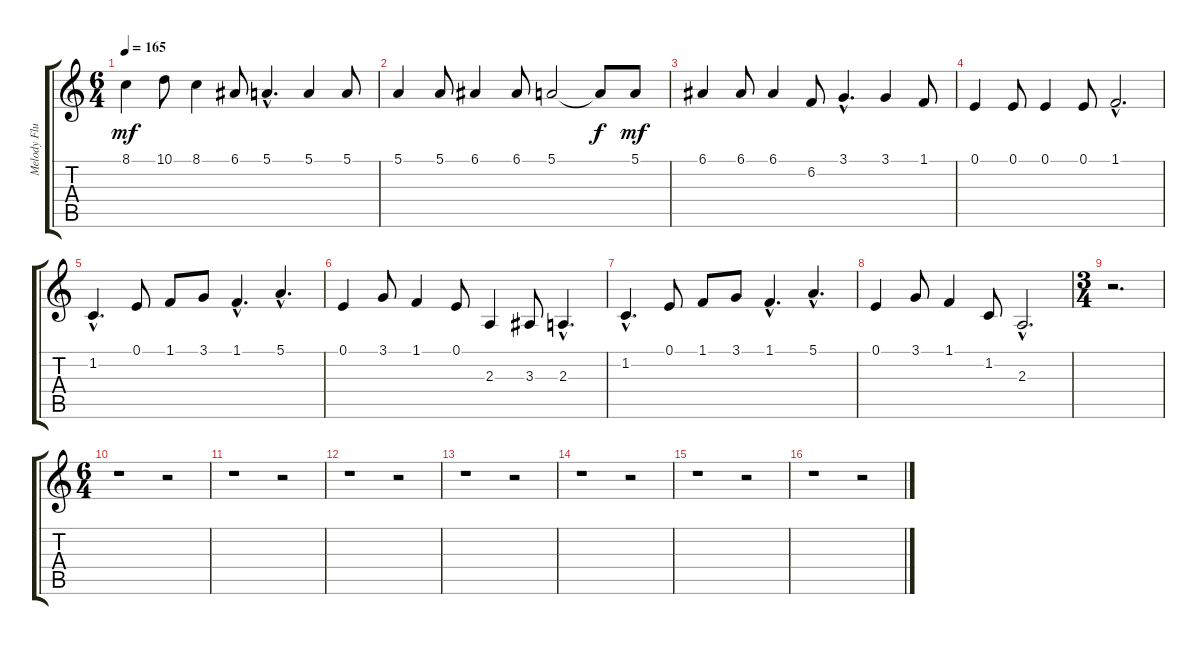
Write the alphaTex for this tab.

\track ("Melody Flute" "Melody Flu") {instrument flute}
\staff {score tabs}
\tuning (E4 B3 G3 D3 A2 E2) {hide}
\ts (6 4)
\tempo 165
\clef g2
\ks c
8.1.4{dy mf} 10.1.8 8.1.4 6.1.8 5.1{hac}.4{d} 5.1.4 5.1.8 |
5.1.4 5.1.8 6.1.4 6.1.8 5.1.2 5.1{t}.8{dy f} 5.1.8{dy mf} |
6.1.4 6.1.8 6.1.4 6.2.8 3.1{hac}.4{d} 3.1.4 1.1.8 |
0.1.4 0.1.8 0.1.4 0.1.8 1.1{hac}.2{d} |
1.2{hac}.4{d} 0.1.8 1.1.8 3.1.8 1.1{hac}.4{d} 5.1{hac}.4{d} |
0.1.4 3.1.8 1.1.4 0.1.8 2.3.4 3.3.8 2.3{hac}.4{d} |
1.2{hac}.4{d} 0.1.8 1.1.8 3.1.8 1.1{hac}.4{d} 5.1{hac}.4{d} |
0.1.4 3.1.8 1.1.4 1.2.8 2.3{hac}.2{d} |
\ts (3 4)
r.2{d} |
\ts (6 4)
r.1 r.2 |
r.1 r.2 |
r.1 r.2 |
r.1 r.2 |
r.1 r.2 |
r.1 r.2 |
r.1 r.2
